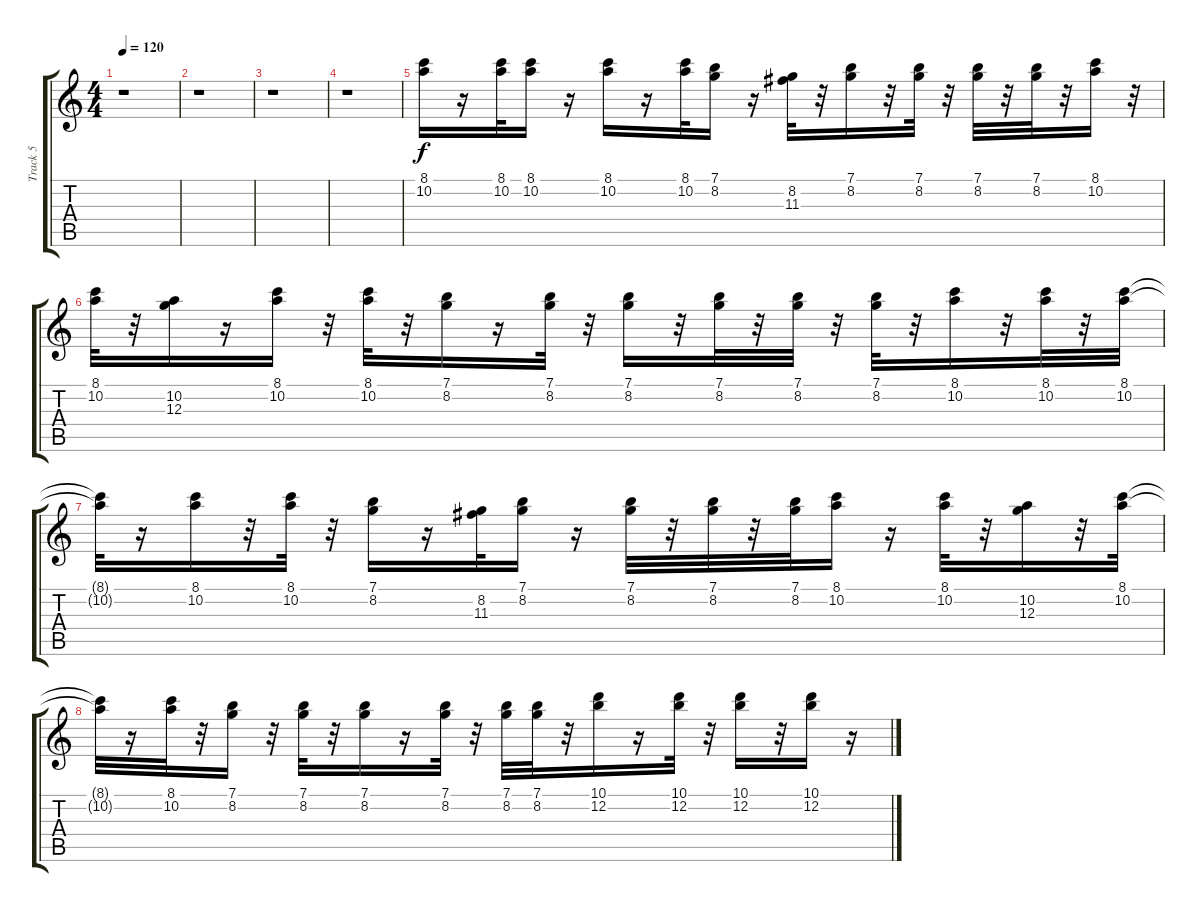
\track ("Track 5" "Track 5") {instrument fretlessbass}
\staff {score tabs}
\tuning (E4 B3 G3 D3 A2 E2) {hide}
\ts (4 4)
\tempo 120
\clef g2
\ks c
r.1{dy f} |
r.1 |
r.1 |
r.1 |
(8.1 10.2).16 r.16 (8.1 10.2).32 (8.1 10.2).16 r.16 (8.1 10.2).16 r.16 (8.1 10.2).32 (7.1 8.2).16 r.16 (8.2 11.3).32 r.32 (7.1 8.2).16 r.32 (7.1 8.2).32 r.32 (7.1 8.2).32 r.32 (7.1 8.2).32 r.32 (8.1 10.2).16 r.32 |
(8.1 10.2).32 r.32 (10.2 12.3).16 r.16 (8.1 10.2).16 r.32 (8.1 10.2).32 r.32 (7.1 8.2).16 r.16 (7.1 8.2).32 r.32 (7.1 8.2).16 r.32 (7.1 8.2).32 r.32 (7.1 8.2).32 r.32 (7.1 8.2).32 r.32 (8.1 10.2).16 r.32 (8.1 10.2).32 r.32 (8.1 10.2).32 |
(8.1{t} 10.2{t}).32 r.16 (8.1 10.2).16 r.32 (8.1 10.2).32 r.32 (7.1 8.2).16 r.16 (8.2 11.3).32 (7.1 8.2).16 r.16 (7.1 8.2).32 r.32 (7.1 8.2).32 r.32 (7.1 8.2).32 (8.1 10.2).16 r.16 (8.1 10.2).32 r.32 (10.2 12.3).16 r.32 (8.1 10.2).32 |
(8.1{t} 10.2{t}).32 r.16 (8.1 10.2).32 r.32 (7.1 8.2).16 r.32 (7.1 8.2).32 r.32 (7.1 8.2).16 r.16 (7.1 8.2).32 r.32 (7.1 8.2).32 (7.1 8.2).32 r.32 (10.1 12.2).16 r.16 (10.1 12.2).32 r.32 (10.1 12.2).16 r.32 (10.1 12.2).16 r.16
